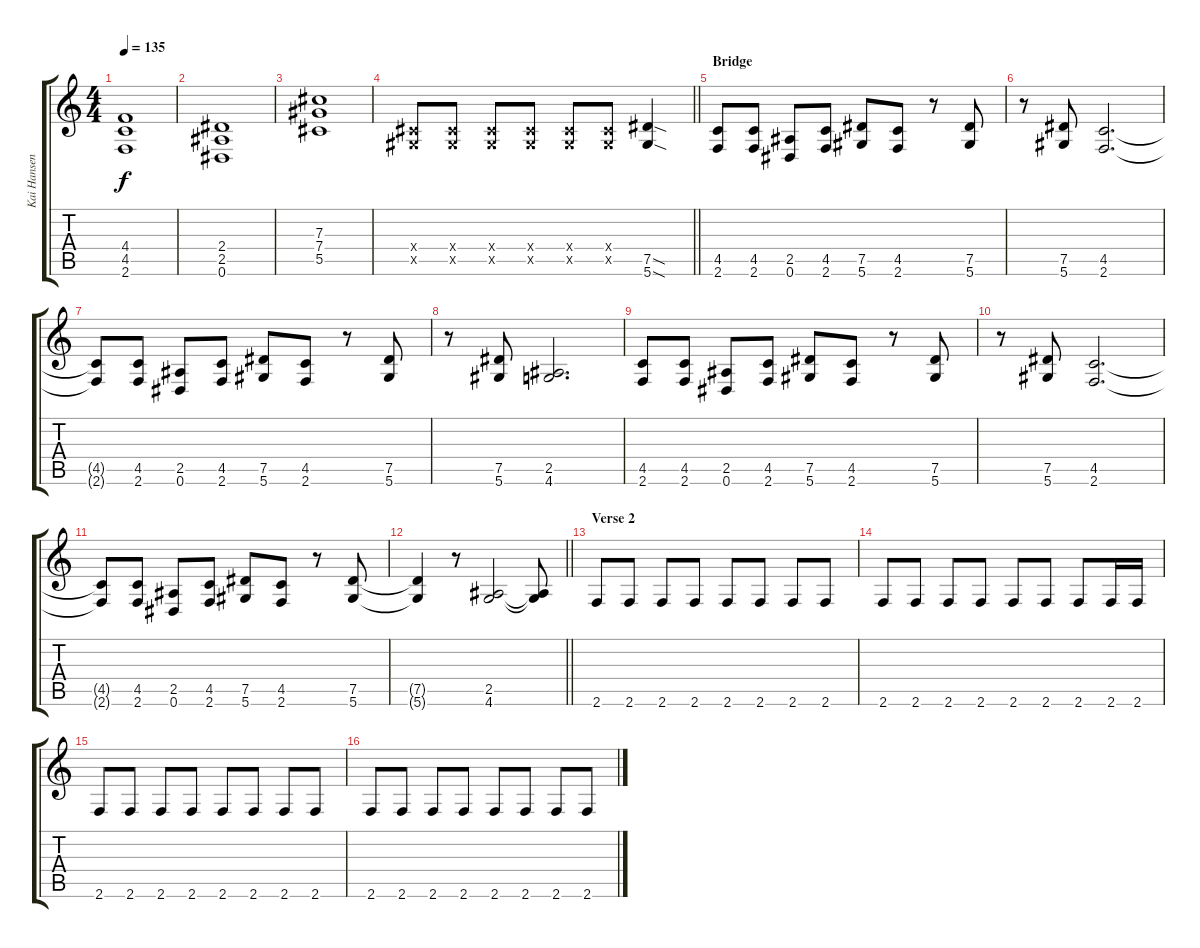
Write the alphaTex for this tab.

\track ("Kai Hansen" "Kai Hansen") {instrument distortionguitar}
\staff {score tabs}
\tuning (Eb4 Bb3 Gb3 Db3 Ab2 Eb2) {hide}
\ts (4 4)
\tempo 135
\clef g2
\ks c
(4.4 4.5 2.6).1{dy f} |
(2.4 2.5 0.6).1 |
(7.3 7.4 5.5).1 |
\barLineRight lightlight
(0.4{x} 0.5{x}).8 (0.4{x} 0.5{x}).8 (0.4{x} 0.5{x}).8 (0.4{x} 0.5{x}).8 (0.4{x} 0.5{x}).8 (0.4{x} 0.5{x}).8 (7.5{sod} 5.6{sod}).4 |
\section ("" "Bridge")
(4.5 2.6).8 (4.5 2.6).8 (2.5 0.6).8 (4.5 2.6).8 (7.5 5.6).8 (4.5 2.6).8 r.8 (7.5 5.6).8 |
r.8 (7.5 5.6).8 (4.5 2.6).2{d} |
(4.5{t} 2.6{t}).8 (4.5 2.6).8 (2.5 0.6).8 (4.5 2.6).8 (7.5 5.6).8 (4.5 2.6).8 r.8 (7.5 5.6).8 |
r.8 (7.5 5.6).8 (2.5 4.6).2{d} |
(4.5 2.6).8 (4.5 2.6).8 (2.5 0.6).8 (4.5 2.6).8 (7.5 5.6).8 (4.5 2.6).8 r.8 (7.5 5.6).8 |
r.8 (7.5 5.6).8 (4.5 2.6).2{d} |
(4.5{t} 2.6{t}).8 (4.5 2.6).8 (2.5 0.6).8 (4.5 2.6).8 (7.5 5.6).8 (4.5 2.6).8 r.8 (7.5 5.6).8 |
\barLineRight lightlight
(7.5{t} 5.6{t}).4 r.8 (2.5 4.6).2 (2.5{t} 4.6{t}).8 |
\section ("" "Verse 2")
2.6.8 2.6.8 2.6.8 2.6.8 2.6.8 2.6.8 2.6.8 2.6.8 |
2.6.8 2.6.8 2.6.8 2.6.8 2.6.8 2.6.8 2.6.8 2.6.16 2.6.16 |
2.6.8 2.6.8 2.6.8 2.6.8 2.6.8 2.6.8 2.6.8 2.6.8 |
2.6.8 2.6.8 2.6.8 2.6.8 2.6.8 2.6.8 2.6.8 2.6.8
